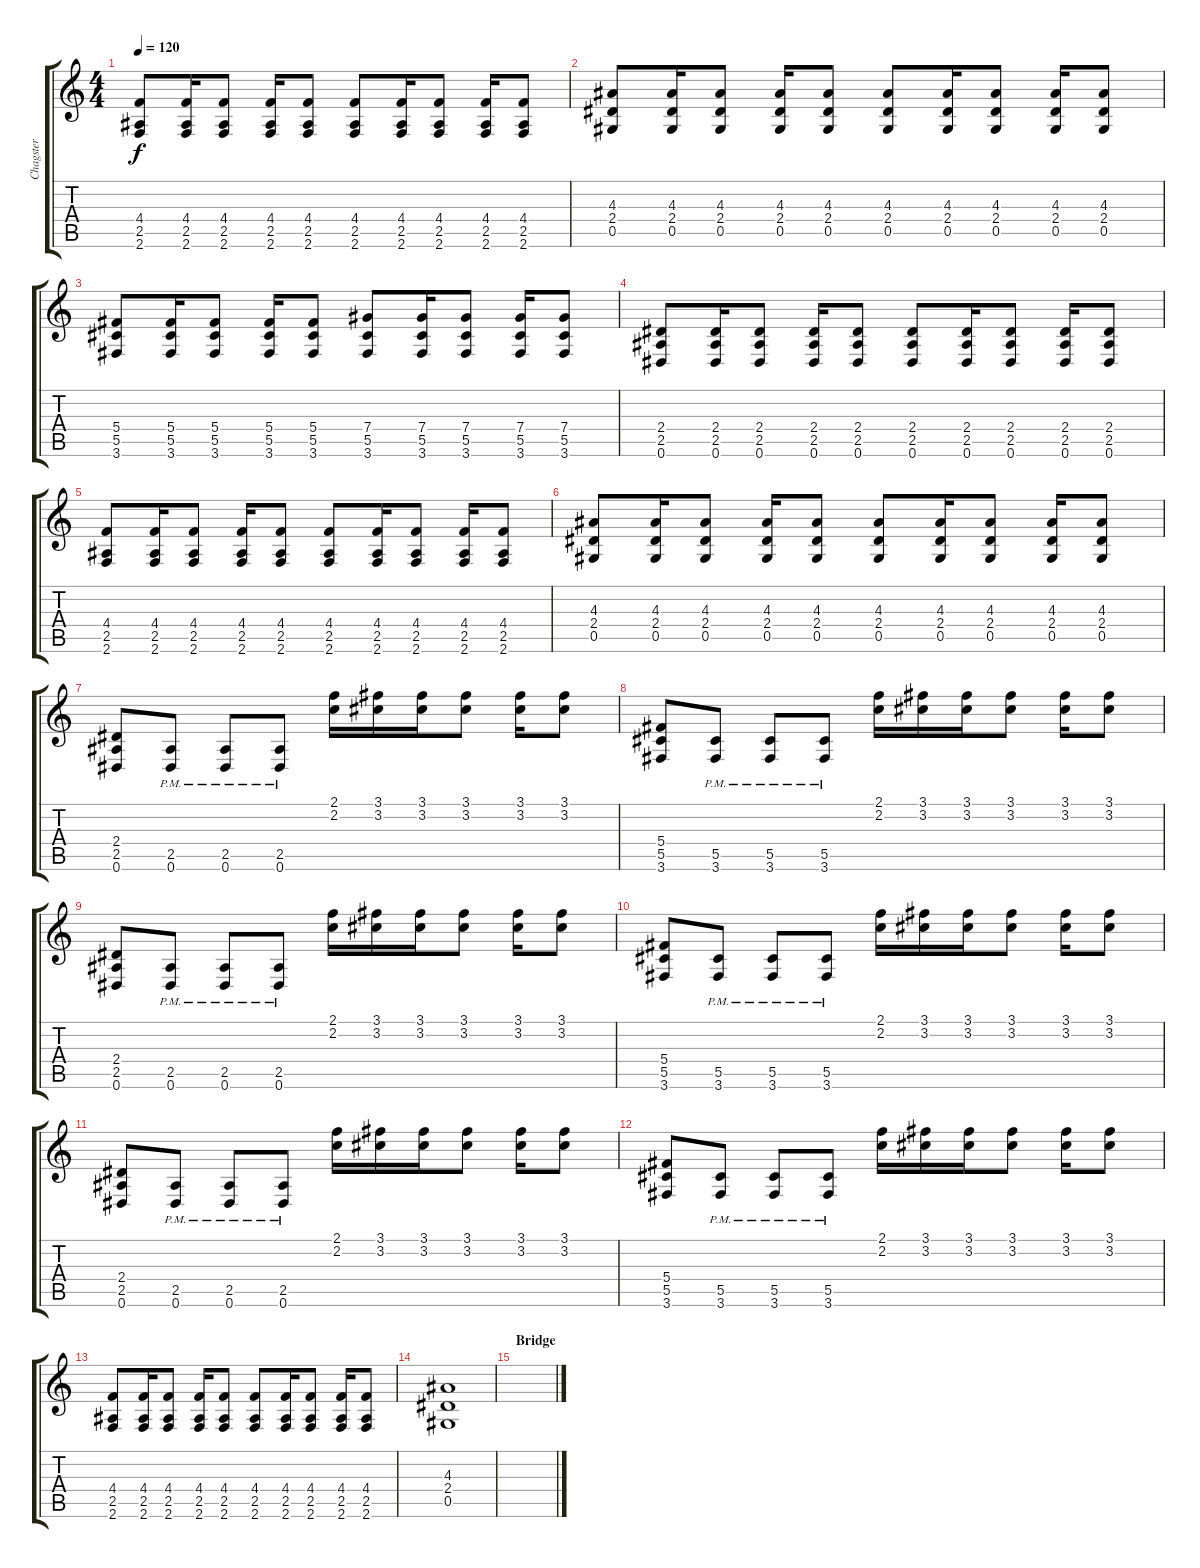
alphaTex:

\track ("Chagster" "Chagster") {instrument distortionguitar}
\staff {score tabs}
\tuning (Eb4 Bb3 Gb3 Db3 Ab2 Eb2) {hide}
\ts (4 4)
\tempo 120
\clef g2
\ks c
(4.4 2.5 2.6).8{dy f} (4.4 2.5 2.6).16 (4.4 2.5 2.6).8 (4.4 2.5 2.6).16 (4.4 2.5 2.6).8 (4.4 2.5 2.6).8 (4.4 2.5 2.6).16 (4.4 2.5 2.6).8 (4.4 2.5 2.6).16 (4.4 2.5 2.6).8 |
(4.3 2.4 0.5).8 (4.3 2.4 0.5).16 (4.3 2.4 0.5).8 (4.3 2.4 0.5).16 (4.3 2.4 0.5).8 (4.3 2.4 0.5).8 (4.3 2.4 0.5).16 (4.3 2.4 0.5).8 (4.3 2.4 0.5).16 (4.3 2.4 0.5).8 |
(5.4 5.5 3.6).8 (5.4 5.5 3.6).16 (5.4 5.5 3.6).8 (5.4 5.5 3.6).16 (5.4 5.5 3.6).8 (7.4 5.5 3.6).8 (7.4 5.5 3.6).16 (7.4 5.5 3.6).8 (7.4 5.5 3.6).16 (7.4 5.5 3.6).8 |
(2.4 2.5 0.6).8 (2.4 2.5 0.6).16 (2.4 2.5 0.6).8 (2.4 2.5 0.6).16 (2.4 2.5 0.6).8 (2.4 2.5 0.6).8 (2.4 2.5 0.6).16 (2.4 2.5 0.6).8 (2.4 2.5 0.6).16 (2.4 2.5 0.6).8 |
(4.4 2.5 2.6).8 (4.4 2.5 2.6).16 (4.4 2.5 2.6).8 (4.4 2.5 2.6).16 (4.4 2.5 2.6).8 (4.4 2.5 2.6).8 (4.4 2.5 2.6).16 (4.4 2.5 2.6).8 (4.4 2.5 2.6).16 (4.4 2.5 2.6).8 |
(4.3 2.4 0.5).8 (4.3 2.4 0.5).16 (4.3 2.4 0.5).8 (4.3 2.4 0.5).16 (4.3 2.4 0.5).8 (4.3 2.4 0.5).8 (4.3 2.4 0.5).16 (4.3 2.4 0.5).8 (4.3 2.4 0.5).16 (4.3 2.4 0.5).8 |
(2.4 2.5 0.6).8 (2.5{pm} 0.6{pm}).8 (2.5{pm} 0.6{pm}).8 (2.5{pm} 0.6{pm}).8 (2.1 2.2).16 (3.1 3.2).16 (3.1 3.2).16 (3.1 3.2).8 (3.1 3.2).16 (3.1 3.2).8 |
(5.4 5.5 3.6).8 (5.5{pm} 3.6{pm}).8 (5.5{pm} 3.6{pm}).8 (5.5{pm} 3.6{pm}).8 (2.1 2.2).16 (3.1 3.2).16 (3.1 3.2).16 (3.1 3.2).8 (3.1 3.2).16 (3.1 3.2).8 |
(2.4 2.5 0.6).8 (2.5{pm} 0.6{pm}).8 (2.5{pm} 0.6{pm}).8 (2.5{pm} 0.6{pm}).8 (2.1 2.2).16 (3.1 3.2).16 (3.1 3.2).16 (3.1 3.2).8 (3.1 3.2).16 (3.1 3.2).8 |
(5.4 5.5 3.6).8 (5.5{pm} 3.6{pm}).8 (5.5{pm} 3.6{pm}).8 (5.5{pm} 3.6{pm}).8 (2.1 2.2).16 (3.1 3.2).16 (3.1 3.2).16 (3.1 3.2).8 (3.1 3.2).16 (3.1 3.2).8 |
(2.4 2.5 0.6).8 (2.5{pm} 0.6{pm}).8 (2.5{pm} 0.6{pm}).8 (2.5{pm} 0.6{pm}).8 (2.1 2.2).16 (3.1 3.2).16 (3.1 3.2).16 (3.1 3.2).8 (3.1 3.2).16 (3.1 3.2).8 |
(5.4 5.5 3.6).8 (5.5{pm} 3.6{pm}).8 (5.5{pm} 3.6{pm}).8 (5.5{pm} 3.6{pm}).8 (2.1 2.2).16 (3.1 3.2).16 (3.1 3.2).16 (3.1 3.2).8 (3.1 3.2).16 (3.1 3.2).8 |
(4.4 2.5 2.6).8 (4.4 2.5 2.6).16 (4.4 2.5 2.6).8 (4.4 2.5 2.6).16 (4.4 2.5 2.6).8 (4.4 2.5 2.6).8 (4.4 2.5 2.6).16 (4.4 2.5 2.6).8 (4.4 2.5 2.6).16 (4.4 2.5 2.6).8 |
(4.3 2.4 0.5).1 |
\section ("" "Bridge")
